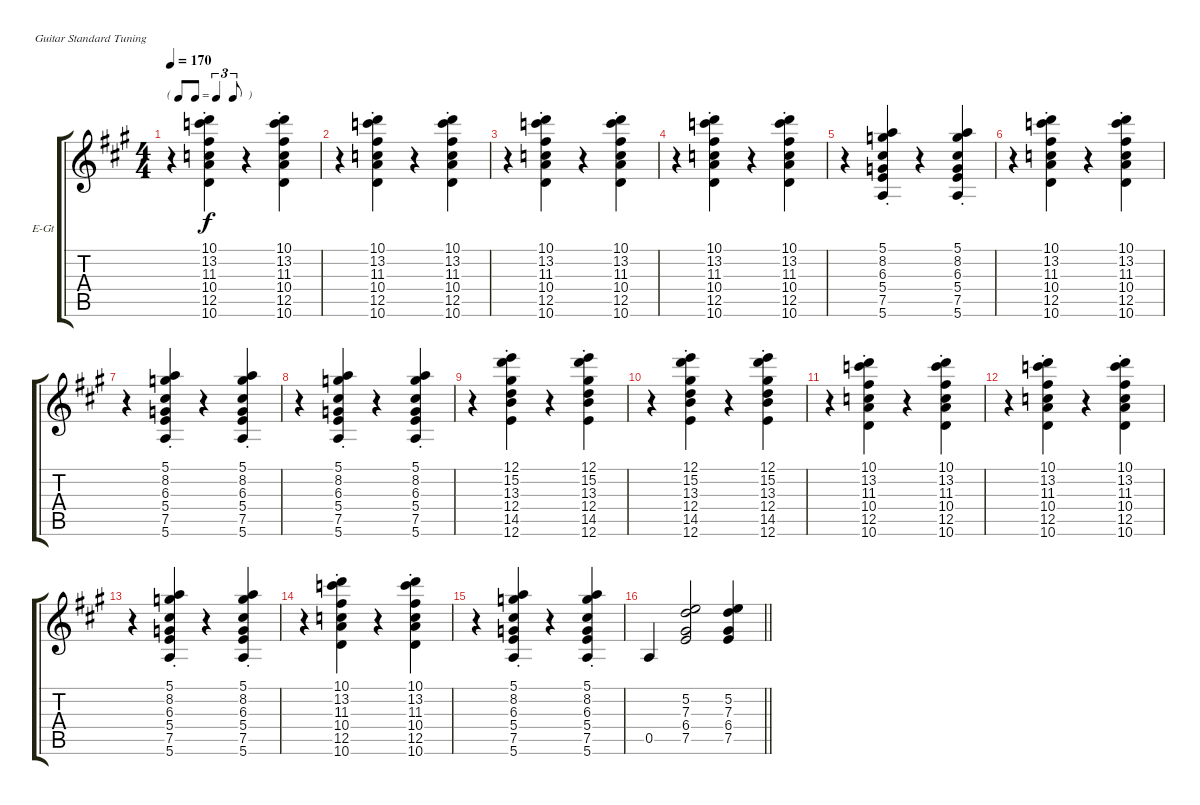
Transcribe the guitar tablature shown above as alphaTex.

\bracketExtendMode groupsimilarinstruments
\firstSystemTrackNameOrientation horizontal
\otherSystemsTrackNameOrientation horizontal
\track ("Lennon" "E-Gt") {instrument electricguitarjazz}
\staff {score tabs}
\tuning (E4 B3 G3 D3 A2 E2)
\ts (4 4)
\tf triplet8th
\tempo 170
\clef g2
\ks a
r.4{dy f} (10.1{st} 13.2{st} 11.3{st} 10.4{st} 12.5{st} 10.6{st}).4 r.4 (10.1{st} 13.2{st} 11.3{st} 10.4{st} 12.5{st} 10.6{st}).4 |
r.4 (10.1{st} 13.2{st} 11.3{st} 10.4{st} 12.5{st} 10.6{st}).4 r.4 (10.1{st} 13.2{st} 11.3{st} 10.4{st} 12.5{st} 10.6{st}).4 |
r.4 (10.1{st} 13.2{st} 11.3{st} 10.4{st} 12.5{st} 10.6{st}).4 r.4 (10.1{st} 13.2{st} 11.3{st} 10.4{st} 12.5{st} 10.6{st}).4 |
r.4 (10.1{st} 13.2{st} 11.3{st} 10.4{st} 12.5{st} 10.6{st}).4 r.4 (10.1{st} 13.2{st} 11.3{st} 10.4{st} 12.5{st} 10.6{st}).4 |
r.4 (5.1{st} 8.2{st} 6.3{st} 5.4{st} 7.5{st} 5.6{st}).4 r.4 (5.1{st} 8.2{st} 6.3{st} 5.4{st} 7.5{st} 5.6{st}).4 |
r.4 (10.1{st} 13.2{st} 11.3{st} 10.4{st} 12.5{st} 10.6{st}).4 r.4 (10.1{st} 13.2{st} 11.3{st} 10.4{st} 12.5{st} 10.6{st}).4 |
r.4 (5.1{st} 8.2{st} 6.3{st} 5.4{st} 7.5{st} 5.6{st}).4 r.4 (5.1{st} 8.2{st} 6.3{st} 5.4{st} 7.5{st} 5.6{st}).4 |
r.4 (5.1{st} 8.2{st} 6.3{st} 5.4{st} 7.5{st} 5.6{st}).4 r.4 (5.1{st} 8.2{st} 6.3{st} 5.4{st} 7.5{st} 5.6{st}).4 |
r.4 (12.1{st} 15.2{st} 13.3{st} 12.4{st} 14.5{st} 12.6{st}).4 r.4 (12.1{st} 15.2{st} 13.3{st} 12.4{st} 14.5{st} 12.6{st}).4 |
r.4 (12.1{st} 15.2{st} 13.3{st} 12.4{st} 14.5{st} 12.6{st}).4 r.4 (12.1{st} 15.2{st} 13.3{st} 12.4{st} 14.5{st} 12.6{st}).4 |
r.4 (10.1{st} 13.2{st} 11.3{st} 10.4{st} 12.5{st} 10.6{st}).4 r.4 (10.1{st} 13.2{st} 11.3{st} 10.4{st} 12.5{st} 10.6{st}).4 |
r.4 (10.1{st} 13.2{st} 11.3{st} 10.4{st} 12.5{st} 10.6{st}).4 r.4 (10.1{st} 13.2{st} 11.3{st} 10.4{st} 12.5{st} 10.6{st}).4 |
r.4 (5.1{st} 8.2{st} 6.3{st} 5.4{st} 7.5{st} 5.6{st}).4 r.4 (5.1{st} 8.2{st} 6.3{st} 5.4{st} 7.5{st} 5.6{st}).4 |
r.4 (10.1{st} 13.2{st} 11.3{st} 10.4{st} 12.5{st} 10.6{st}).4 r.4 (10.1{st} 13.2{st} 11.3{st} 10.4{st} 12.5{st} 10.6{st}).4 |
r.4 (5.1{st} 8.2{st} 6.3{st} 5.4{st} 7.5{st} 5.6{st}).4 r.4 (5.1{st} 8.2{st} 6.3{st} 5.4{st} 7.5{st} 5.6{st}).4 |
\barLineRight lightlight
0.5.4 (5.2 7.3 6.4 7.5).2 (5.2 7.3 6.4 7.5).4
